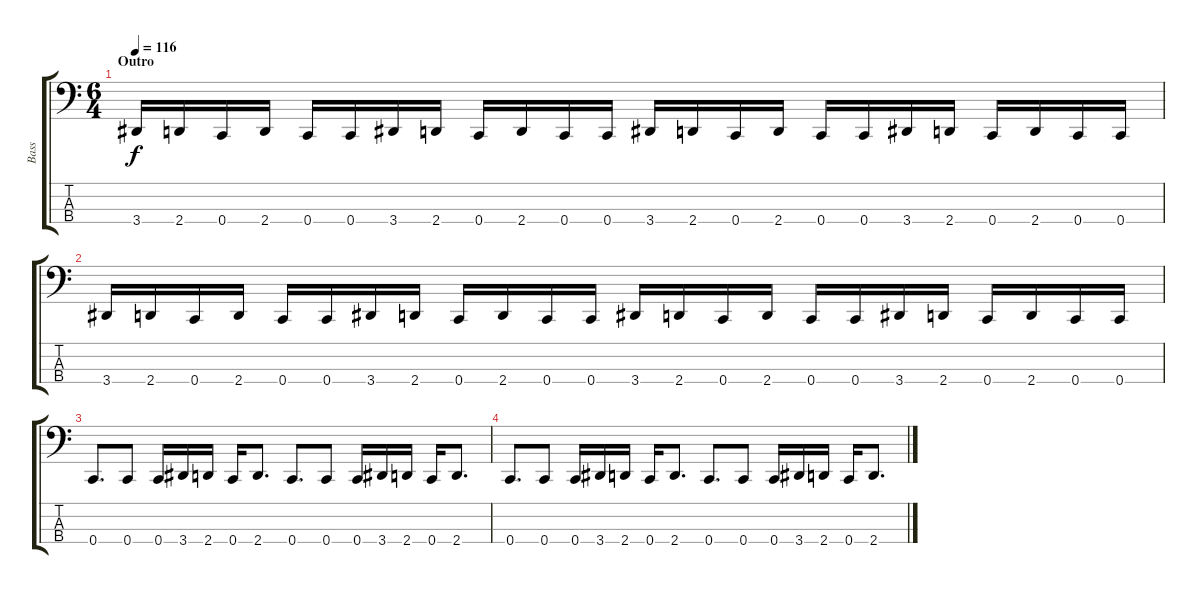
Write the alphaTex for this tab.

\track ("Bass" "Bass") {instrument electricbassfinger}
\staff {score tabs}
\tuning (F2 C2 G1 C1) {hide}
\ts (6 4)
\section ("" "Outro")
\tempo 116
\clef f4
\ks c
3.4.16{dy f} 2.4.16 0.4.16 2.4.16 0.4.16 0.4.16 3.4.16 2.4.16 0.4.16 2.4.16 0.4.16 0.4.16 3.4.16 2.4.16 0.4.16 2.4.16 0.4.16 0.4.16 3.4.16 2.4.16 0.4.16 2.4.16 0.4.16 0.4.16 |
3.4.16 2.4.16 0.4.16 2.4.16 0.4.16 0.4.16 3.4.16 2.4.16 0.4.16 2.4.16 0.4.16 0.4.16 3.4.16 2.4.16 0.4.16 2.4.16 0.4.16 0.4.16 3.4.16 2.4.16 0.4.16 2.4.16 0.4.16 0.4.16 |
0.4.8{d} 0.4.8 0.4.16 3.4.16 2.4.16 0.4.16 2.4.8{d} 0.4.8{d} 0.4.8 0.4.16 3.4.16 2.4.16 0.4.16 2.4.8{d} |
0.4.8{d} 0.4.8 0.4.16 3.4.16 2.4.16 0.4.16 2.4.8{d} 0.4.8{d} 0.4.8 0.4.16 3.4.16 2.4.16 0.4.16 2.4.8{d}
